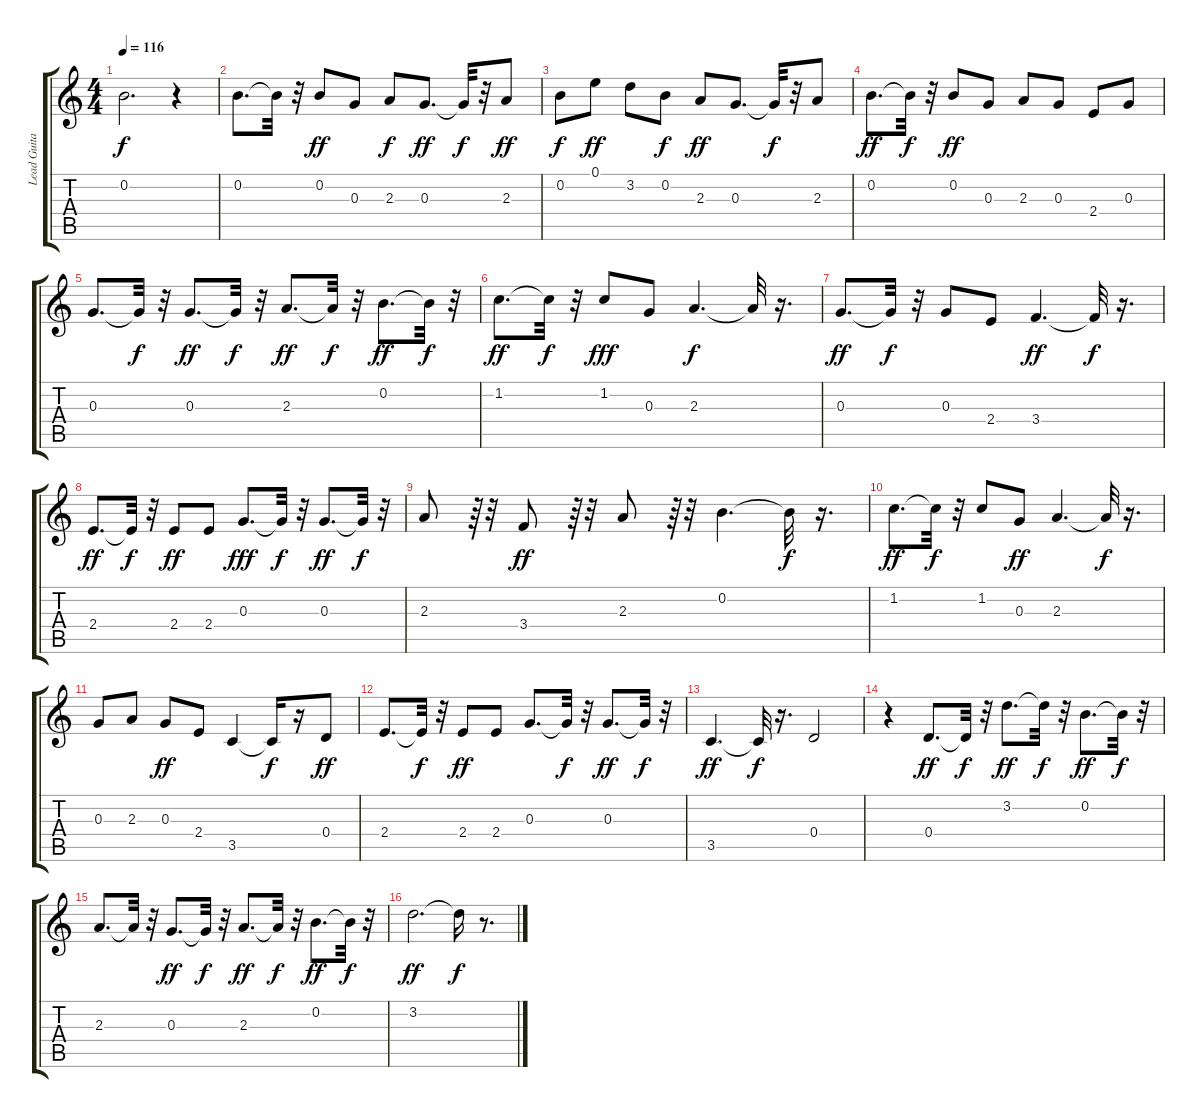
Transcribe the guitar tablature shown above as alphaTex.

\track ("Lead Guitar 2" "Lead Guita") {instrument acousticguitarnylon}
\staff {score tabs}
\tuning (E4 B3 G3 D3 A2 E2) {hide}
\ts (4 4)
\tempo 116
\clef g2
\ks c
0.2.2{d dy f} r.4 |
0.2.8{d} 0.2{t}.32 r.32 0.2.8{dy ff} 0.3.8 2.3.8{dy f} 0.3.8{d dy ff} 0.3{t}.32{dy f} r.32 2.3.8{dy ff} |
0.2.8{dy f} 0.1.8{dy ff} 3.2.8 0.2.8{dy f} 2.3.8{dy ff} 0.3.8{d} 0.3{t}.32{dy f} r.32 2.3.8 |
0.2.8{d dy ff} 0.2{t}.32{dy f} r.32 0.2.8{dy ff} 0.3.8 2.3.8 0.3.8 2.4.8 0.3.8 |
0.3.8{d} 0.3{t}.32{dy f} r.32 0.3.8{d dy ff} 0.3{t}.32{dy f} r.32 2.3.8{d dy ff} 2.3{t}.32{dy f} r.32 0.2.8{d dy ff} 0.2{t}.32{dy f} r.32 |
1.2.8{d dy ff} 1.2{t}.32{dy f} r.32 1.2.8{dy fff} 0.3.8 2.3.4{d dy f} 2.3{t}.32 r.16{d} |
0.3.8{d dy ff} 0.3{t}.32{dy f} r.32 0.3.8 2.4.8 3.4.4{d dy ff} 3.4{t}.32{dy f} r.16{d} |
2.4.8{d dy ff} 2.4{t}.32{dy f} r.32 2.4.8{dy ff} 2.4.8 0.3.8{d dy fff} 0.3{t}.32{dy f} r.32 0.3.8{d dy ff} 0.3{t}.32{dy f} r.32 |
2.3.8 r.64{tu (3 2)} r.32 3.4.8{dy ff} r.64{tu (3 2)} r.32 2.3.8 r.64{tu (3 2)} r.32 0.2.4{d} 0.2{t}.32{dy f} r.16{d} |
1.2.8{d dy ff} 1.2{t}.32{dy f} r.32 1.2.8 0.3.8{dy ff} 2.3.4{d} 2.3{t}.32{dy f} r.16{d} |
0.3.8 2.3.8 0.3.8{dy ff} 2.4.8 3.5.4 3.5{t}.16{dy f} r.16 0.4.8{dy ff} |
2.4.8{d} 2.4{t}.32{dy f} r.32 2.4.8{dy ff} 2.4.8 0.3.8{d} 0.3{t}.32{dy f} r.32 0.3.8{d dy ff} 0.3{t}.32{dy f} r.32 |
3.5.4{d dy ff} 3.5{t}.32{dy f} r.16{d} 0.4.2 |
r.4 0.4.8{d dy ff} 0.4{t}.32{dy f} r.32 3.2.8{d dy ff} 3.2{t}.32{dy f} r.32 0.2.8{d dy ff} 0.2{t}.32{dy f} r.32 |
2.3.8{d} 2.3{t}.32 r.32 0.3.8{d dy ff} 0.3{t}.32{dy f} r.32 2.3.8{d dy ff} 2.3{t}.32{dy f} r.32 0.2.8{d dy ff} 0.2{t}.32{dy f} r.32 |
3.2.2{d dy ff} 3.2{t}.16{dy f} r.8{d}
